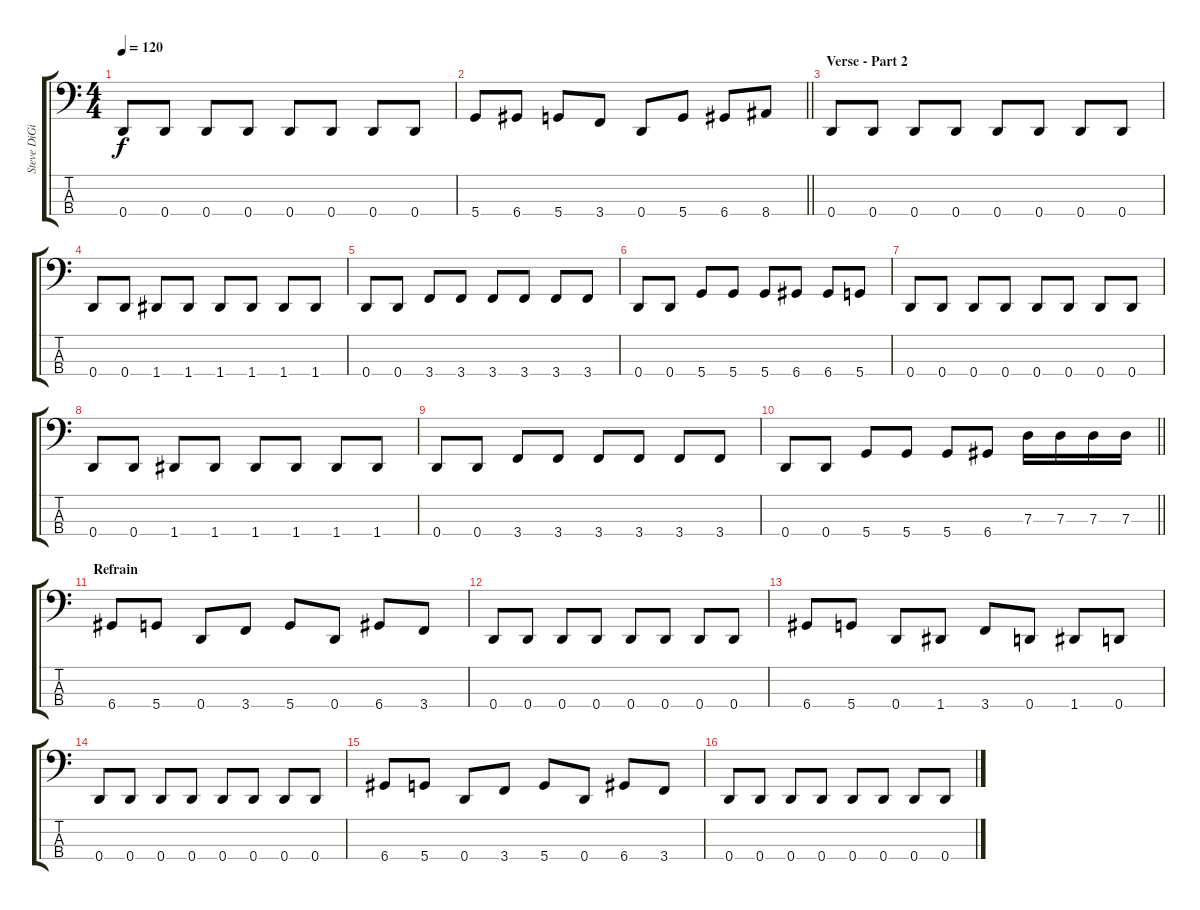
\track ("Steve DiGiorgio - Bass" "Steve DiGi") {instrument fretlessbass}
\staff {score tabs}
\tuning (F2 C2 G1 D1) {hide}
\ts (4 4)
\tempo 120
\clef f4
\ks c
0.4.8{dy f} 0.4.8 0.4.8 0.4.8 0.4.8 0.4.8 0.4.8 0.4.8 |
\barLineRight lightlight
5.4.8 6.4.8 5.4.8 3.4.8 0.4.8 5.4.8 6.4.8 8.4.8 |
\section ("" "Verse - Part 2")
0.4.8 0.4.8 0.4.8 0.4.8 0.4.8 0.4.8 0.4.8 0.4.8 |
0.4.8 0.4.8 1.4.8 1.4.8 1.4.8 1.4.8 1.4.8 1.4.8 |
0.4.8 0.4.8 3.4.8 3.4.8 3.4.8 3.4.8 3.4.8 3.4.8 |
0.4.8 0.4.8 5.4.8 5.4.8 5.4.8 6.4.8 6.4.8 5.4.8 |
0.4.8 0.4.8 0.4.8 0.4.8 0.4.8 0.4.8 0.4.8 0.4.8 |
0.4.8 0.4.8 1.4.8 1.4.8 1.4.8 1.4.8 1.4.8 1.4.8 |
0.4.8 0.4.8 3.4.8 3.4.8 3.4.8 3.4.8 3.4.8 3.4.8 |
\barLineRight lightlight
0.4.8 0.4.8 5.4.8 5.4.8 5.4.8 6.4.8 7.3.16 7.3.16 7.3.16 7.3.16 |
\section ("" "Refrain")
6.4.8 5.4.8 0.4.8 3.4.8 5.4.8 0.4.8 6.4.8 3.4.8 |
0.4.8 0.4.8 0.4.8 0.4.8 0.4.8 0.4.8 0.4.8 0.4.8 |
6.4.8 5.4.8 0.4.8 1.4.8 3.4.8 0.4.8 1.4.8 0.4.8 |
0.4.8 0.4.8 0.4.8 0.4.8 0.4.8 0.4.8 0.4.8 0.4.8 |
6.4.8 5.4.8 0.4.8 3.4.8 5.4.8 0.4.8 6.4.8 3.4.8 |
0.4.8 0.4.8 0.4.8 0.4.8 0.4.8 0.4.8 0.4.8 0.4.8
